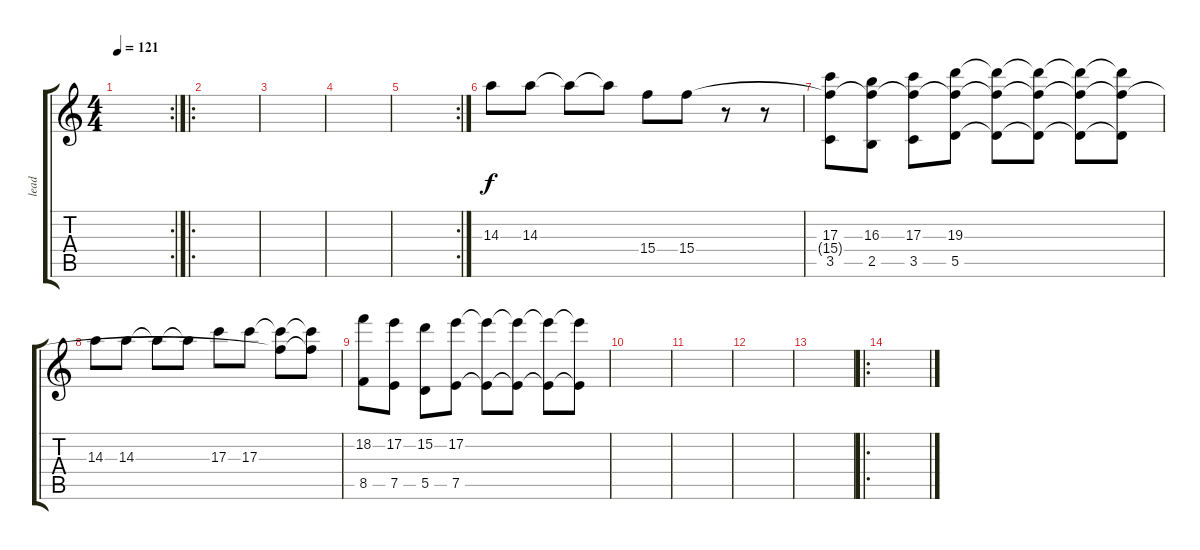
\track ("lead" "lead") {instrument distortionguitar}
\staff {score tabs}
\tuning (E4 B3 G3 D3 A2 E2) {hide}
\rc 2
\ts (4 4)
\tempo 121
\clef g2
\ks c
|
\ro
|
|
|
\rc 2
|
14.3.8 14.3.8 14.3{t}.8 14.3{t}.8 15.4.8 15.4.8 r.8 r.8 |
(17.3 15.4{t} 3.5).8 (16.3 15.4{t} 2.5).8 (17.3 15.4{t} 3.5).8 (19.3 15.4{t} 5.5).8 (19.3{t} 15.4{t} 5.5{t}).8 (19.3{t} 15.4{t} 5.5{t}).8 (19.3{t} 15.4{t} 5.5{t}).8 (19.3{t} 15.4{t} 5.5{t}).8 |
14.3.8 14.3.8 14.3{t}.8 14.3{t}.8 17.3.8 17.3.8 (17.3{t} 15.4{t}).8 (17.3{t} 15.4{t}).8 |
(18.2 8.5).8 (17.2 7.5).8 (15.2 5.5).8 (17.2 7.5).8 (17.2{t} 7.5{t}).8 (17.2{t} 7.5{t}).8 (17.2{t} 7.5{t}).8 (17.2{t} 7.5{t}).8 |
|
|
|
|
\ro
